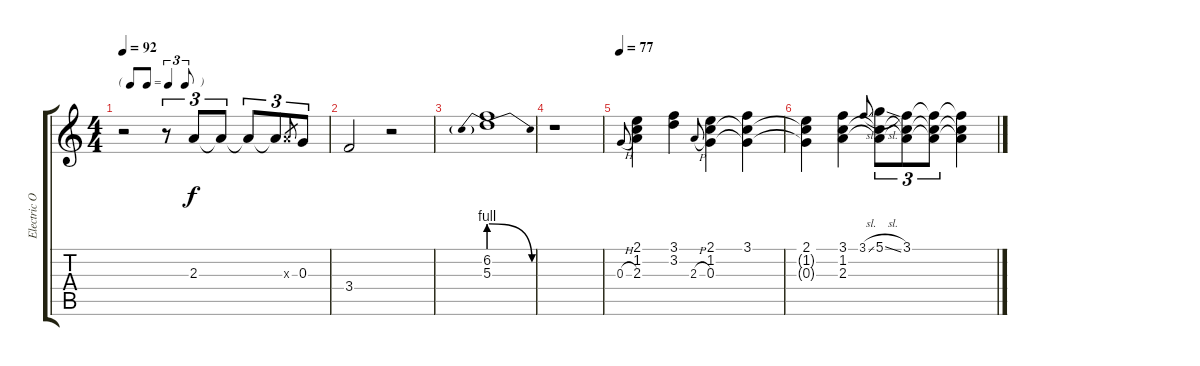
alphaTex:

\track ("Electric Open G (Keith)" "Electric O") {instrument electricguitarclean}
\staff {score tabs}
\tuning (D4 B3 G3 D3 G2 D2) {hide}
\ts (4 4)
\tf triplet8th
\tempo 92
\clef g2
\ks c
r.2{dy f} r.8{tu (3 2)} 2.3.8{tu (3 2)} 2.3{t}.8{tu (3 2)} 2.3{t}.8{tu (3 2)} 2.3{t}.8{tu (3 2)} 2.3{x}.8{gr} 0.3.8{tu (3 2)} |
3.4.2 r.2 |
(6.2 5.3{be (prebendrelease 0 4 60 0)}).1 |
r.1 |
\tempo 77
0.3{h}.8{gr onbeat} (2.1 1.2 2.3).4 (3.1 3.2).4 2.3{h}.8{gr onbeat} (2.1 1.2 0.3).4 (3.1 1.2{t} 0.3{t}).4 |
(2.1 1.2{t} 0.3{t}).4 (3.1 1.2 2.3).4 3.1{sl}.8{gr onbeat} (5.1{sl} 1.2{t} 2.3{t}).8{tu (3 2)} (3.1 1.2{t} 2.3{t}).8{tu (3 2)} (3.1{t} 1.2{t} 2.3{t}).8{tu (3 2)} (3.1{t} 1.2{t} 2.3{t}).4
